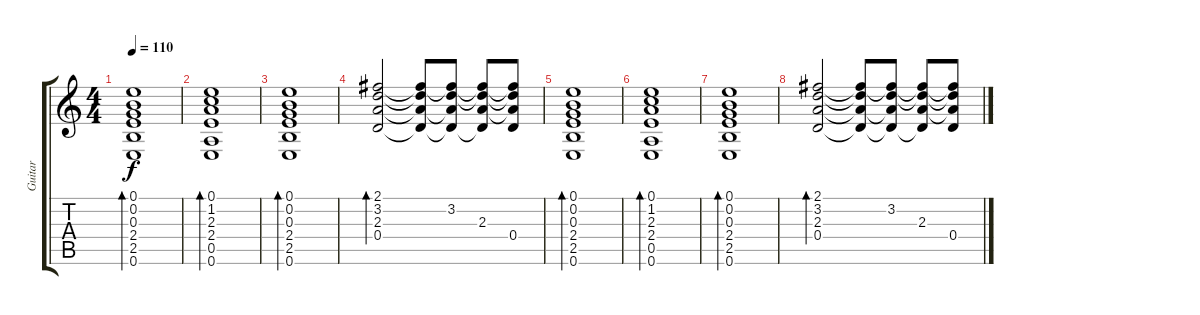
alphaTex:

\track ("Guitar" "Guitar") {instrument acousticguitarsteel}
\staff {score tabs}
\tuning (E4 B3 G3 D3 A2 E2) {hide}
\ts (4 4)
\tempo 110
\clef g2
\ks c
(0.1 0.2 0.3 2.4 2.5 0.6).1{bd 480 dy f} |
(0.1 1.2 2.3 2.4 0.5 0.6).1{bd 480} |
(0.1 0.2 0.3 2.4 2.5 0.6).1{bd 480} |
(2.1 3.2 2.3 0.4).2{bd 480} (2.1{t} 3.2{t} 2.3{t} 0.4{t}).8 (2.1{t} 3.2 2.3{t} 0.4{t}).8 (2.1{t} 3.2{t} 2.3 0.4{t}).8 (2.1{t} 3.2{t} 2.3{t} 0.4).8 |
(0.1 0.2 0.3 2.4 2.5 0.6).1{bd 480} |
(0.1 1.2 2.3 2.4 0.5 0.6).1{bd 480} |
(0.1 0.2 0.3 2.4 2.5 0.6).1{bd 480} |
(2.1 3.2 2.3 0.4).2{bd 480} (2.1{t} 3.2{t} 2.3{t} 0.4{t}).8 (2.1{t} 3.2 2.3{t} 0.4{t}).8 (2.1{t} 3.2{t} 2.3 0.4{t}).8 (2.1{t} 3.2{t} 2.3{t} 0.4).8
